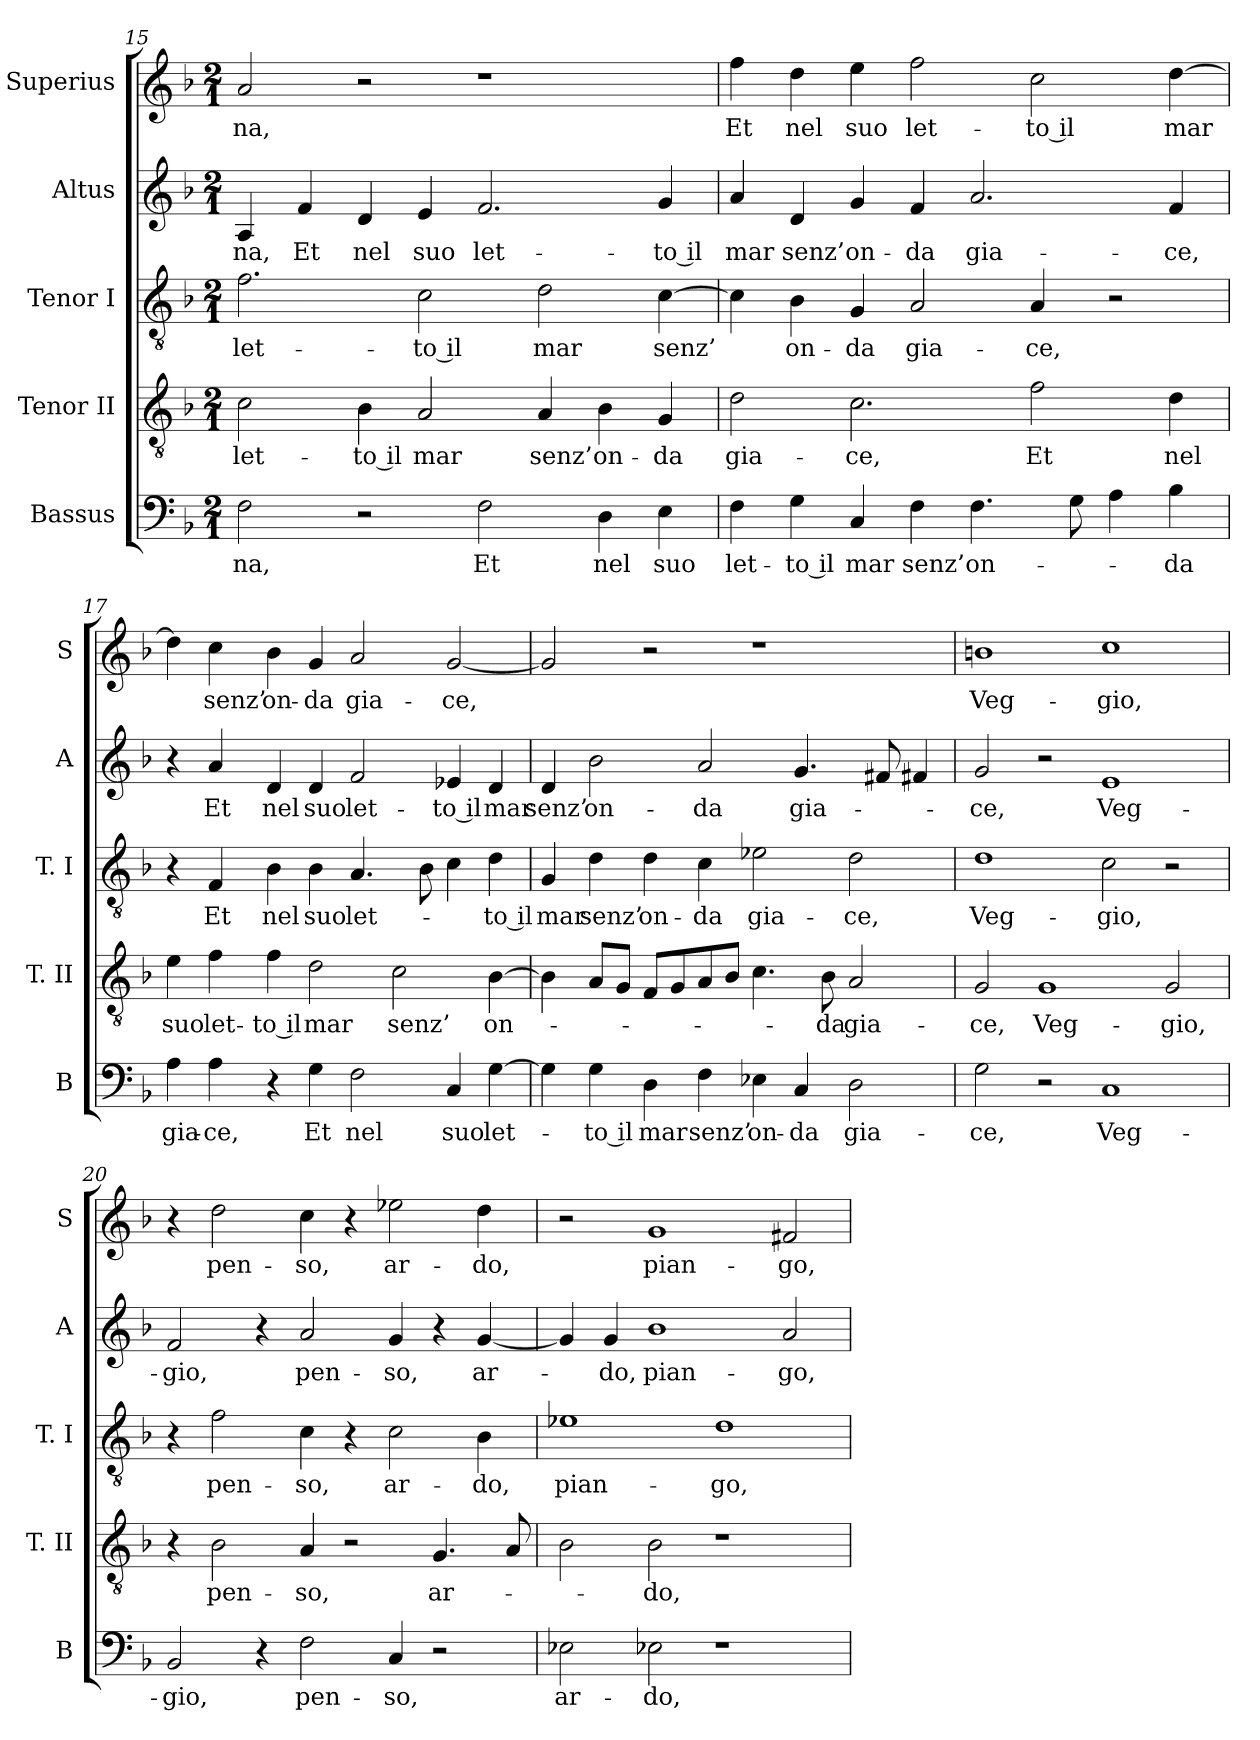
**kern	**text	**kern	**text	**kern	**text	**kern	**text	**kern	**text
*part5	*part5	*part4	*part4	*part3	*part3	*part2	*part2	*part1	*part1
*staff5	*staff5	*staff4	*staff4	*staff3	*staff3	*staff2	*staff2	*staff1	*staff1
*I"Bassus	*	*I"Tenor II	*	*I"Tenor I	*	*I"Altus	*	*I"Superius	*
*I'B	*	*I'T. II	*	*I'T. I	*	*I'A	*	*I'S	*
*clefF4	*	*clefGv2	*	*clefGv2	*	*clefG2	*	*clefG2	*
*k[b-]	*	*k[b-]	*	*k[b-]	*	*k[b-]	*	*k[b-]	*
*F:	*	*F:	*	*F:	*	*F:	*	*F:	*
*M2/1	*	*M2/1	*	*M2/1	*	*M2/1	*	*M2/1	*
=15	=15	=15	=15	=15	=15	=15	=15	=15	=15
2F	-na,	2c	let-	2.f	let-	4A	-na,	2a	-na,
.	.	.	.	.	.	4f	Et	.	.
2r	.	4B-	-to il	.	.	4d	nel	2r	.
.	.	2A	mar	2c	-to il	4e	suo	.	.
2F	Et	.	.	.	.	2.f	let-	1r	.
.	.	4A	senz’	2d	mar	.	.	.	.
4D	nel	4B-	on-	.	.	.	.	.	.
4E	suo	4G	-da	[4c	senz’	4g	-to il	.	.
=16	=16	=16	=16	=16	=16	=16	=16	=16	=16
4F	let-	2d	gia-	4c]	.	4a	mar	4ff	Et
4G	-to il	.	.	4B-	on-	4d	senz’	4dd	nel
4C	mar	2.c	-ce,	4G	-da	4g	on-	4ee	suo
4F	senz’	.	.	2A	gia-	4f	-da	2ff	let-
4.F	on-	.	.	.	.	2.a	gia-	.	.
.	.	2f	Et	4A	-ce,	.	.	2cc	-to il
8G	.	.	.	.	.	.	.	.	.
4A	.	.	.	2r	.	.	.	.	.
4B-	-da	4d	nel	.	.	4f	-ce,	[4dd	mar
=17	=17	=17	=17	=17	=17	=17	=17	=17	=17
4A	gia-	4e	suo	4r	.	4r	.	4dd]	.
4A	-ce,	4f	let-	4F	Et	4a	Et	4cc	senz’
4r	.	4f	-to il	4B-	nel	4d	nel	4b-	on-
4G	Et	2d	mar	4B-	suo	4d	suo	4g	-da
2F	nel	.	.	4.A	let-	2f	let-	2a	gia-
.	.	2c	senz’	.	.	.	.	.	.
.	.	.	.	8B-	.	.	.	.	.
4C	suo	.	.	4c	.	4e-X	-to il	[2g	-ce,
[4G	let-	[4B-	on-	4d	-to il	4d	mar	.	.
=18	=18	=18	=18	=18	=18	=18	=18	=18	=18
4G]	.	4B-]	.	4G	mar	4d	senz’	2g]	.
4G	-to il	8AL	.	4d	senz’	2b-	on-	.	.
.	.	8GJ	.	.	.	.	.	.	.
4D	mar	8FL	.	4d	on-	.	.	2r	.
.	.	8G	.	.	.	.	.	.	.
4F	senz’	8A	.	4c	-da	2a	-da	.	.
.	.	8B-J	.	.	.	.	.	.	.
4E-X	on-	4.c	.	2e-X	gia-	.	.	1r	.
4C	-da	.	.	.	.	4.g	gia-	.	.
.	.	8B-	-da	.	.	.	.	.	.
2D	gia-	2A	gia-	2d	-ce,	.	.	.	.
.	.	.	.	.	.	8f#X	.	.	.
.	.	.	.	.	.	4f#X	.	.	.
=19	=19	=19	=19	=19	=19	=19	=19	=19	=19
2G	-ce,	2G	-ce,	1d	Veg-	2g	-ce,	1bn	Veg-
2r	.	1G	Veg-	.	.	2r	.	.	.
1C	Veg-	.	.	2c	-gio,	1e	Veg-	1cc	-gio,
.	.	2G	-gio,	2r	.	.	.	.	.
=20	=20	=20	=20	=20	=20	=20	=20	=20	=20
2BB-	-gio,	4r	.	4r	.	2f	-gio,	4r	.
.	.	2B-	pen-	2f	pen-	.	.	2dd	pen-
4r	.	.	.	.	.	4r	.	.	.
2F	pen-	4A	-so,	4c	-so,	2a	pen-	4cc	-so,
.	.	2r	.	4r	.	.	.	4r	.
4C	-so,	.	.	2c	ar-	4g	-so,	2ee-X	ar-
2r	.	4.G	ar-	.	.	4r	.	.	.
.	.	.	.	4B-	-do,	[4g	ar-	4dd	-do,
.	.	8A	.	.	.	.	.	.	.
=21	=21	=21	=21	=21	=21	=21	=21	=21	=21
2E-X	ar-	2B-	.	1e-X	pian-	4g]	.	2r	.
.	.	.	.	.	.	4g	-do,	.	.
2E-X	-do,	2B-	-do,	.	.	1b-	pian-	1g	pian-
1r	.	1r	.	1d	-go,	.	.	.	.
.	.	.	.	.	.	2a	-go,	2f#X	-go,
=	=	=	=	=	=	=	=	=	=
*-	*-	*-	*-	*-	*-	*-	*-	*-	*-
